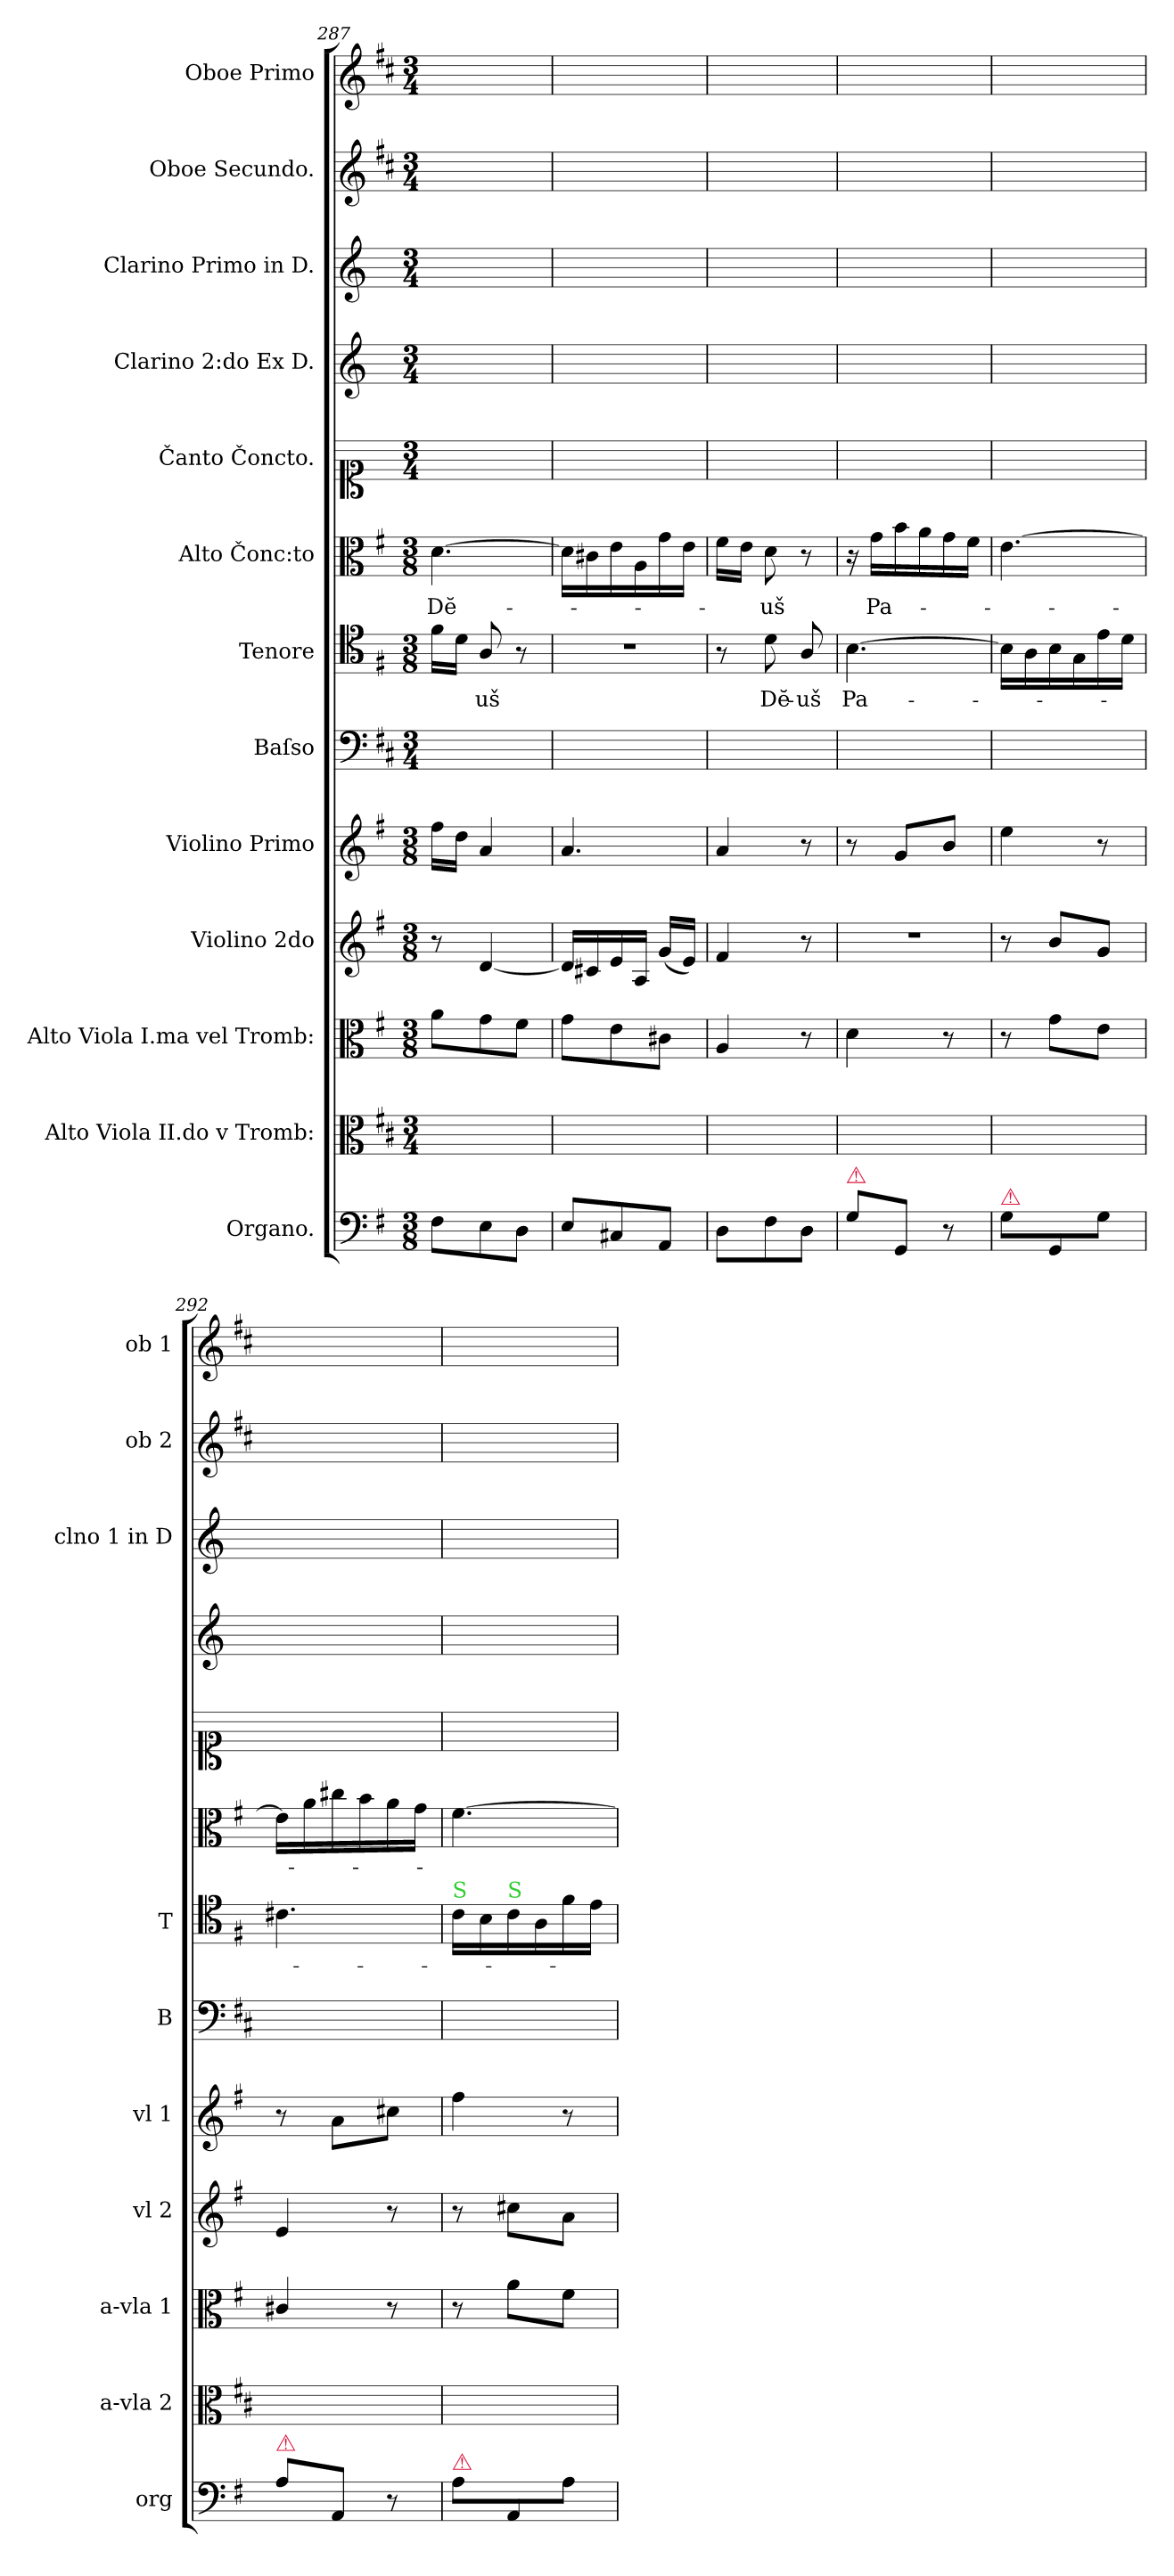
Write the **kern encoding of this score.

**kern	**kern	**kern	**kern	**kern	**kern	**kern	**text	**kern	**text	**kern	**kern	**kern	**kern	**kern
*part13	*part12	*part11	*part10	*part9	*part8	*part7	*part7	*part6	*part6	*part5	*part4	*part3	*part2	*part1
*staff13	*staff12	*staff11	*staff10	*staff9	*staff8	*staff7	*staff7	*staff6	*staff6	*staff5	*staff4	*staff3	*staff2	*staff1
*I"Organo.	*I"Alto Viola II.do v Tromb:	*I"Alto Viola I.ma vel Tromb:	*I"Violino 2do	*I"Violino Primo	*I"Baſso	*I"Tenore	*	*I"Alto Čonc:to	*	*I"Čanto Čoncto.	*I"Clarino 2:do Ex D.	*I"Clarino Primo in D.	*I"Oboe Secundo.	*I"Oboe Primo
*I'org	*I'a-vla 2	*I'a-vla 1	*I'vl 2	*I'vl 1	*I'B	*I'T	*	*	*	*	*	*I'clno 1 in D	*I'ob 2	*I'ob 1
*clefF4	*clefC3	*clefC3	*clefG2	*clefG2	*clefF4	*clefC4	*	*clefC3	*	*clefC1	*clefG2	*clefG2	*clefG2	*clefG2
*	*	*	*	*	*	*	*	*	*	*	*ITrd-1c-2	*ITrd-1c-2	*	*
*k[f#]	*k[f#c#]	*k[f#]	*k[f#]	*k[f#]	*k[f#c#]	*k[f#]	*	*k[f#]	*	*k[]	*k[f#c#]	*k[f#c#]	*k[f#c#]	*k[f#c#]
*M3/8	*M3/4	*M3/8	*M3/8	*M3/8	*M3/4	*M3/8	*	*M3/8	*	*M3/4	*M3/4	*M3/4	*M3/4	*M3/4
=287	=287	=287	=287	=287	=287	=287	=287	=287	=287	=287	=287	=287	=287	=287
8F#\L	4.ryy	8a\L	8r	16ff#\LL	4.ryy	16f#\LL	.	[4.d\	Dĕ-	4.ryy	4.ryy	4.ryy	4.ryy	4.ryy
.	.	.	.	16dd\JJ	.	16d\JJ	.	.	.	.	.	.	.	.
8E\	.	8g\	[4d/	4a/	.	8A/	-uš	.	.	.	.	.	.	.
8D\J	.	8f#\J	.	.	.	8r	.	.	.	.	.	.	.	.
=288	=288	=288	=288	=288	=288	=288	=288	=288	=288	=288	=288	=288	=288	=288
8E/L	4.ryy	8g\L	16d/LL]	4.a/	4.ryy	4.r	.	16d\LL]	.	4.ryy	4.ryy	4.ryy	4.ryy	4.ryy
.	.	.	16c#X/	.	.	.	.	16c#X\	.	.	.	.	.	.
8C#X/	.	8e\	16e/	.	.	.	.	16e\	.	.	.	.	.	.
.	.	.	16A/JJ	.	.	.	.	16A\	.	.	.	.	.	.
8AA/J	.	8c#X\J	(16g/LL	.	.	.	.	16g\	.	.	.	.	.	.
.	.	.	16e/JJ)	.	.	.	.	16e\JJ	.	.	.	.	.	.
=289	=289	=289	=289	=289	=289	=289	=289	=289	=289	=289	=289	=289	=289	=289
8D\L	4.ryy	4A/	4f#/	4a/	4.ryy	8r	.	16f#\LL	.	4.ryy	4.ryy	4.ryy	4.ryy	4.ryy
.	.	.	.	.	.	.	.	16e\JJ	.	.	.	.	.	.
8F#\	.	.	.	.	.	8d\	Dĕ-	8d\	-uš	.	.	.	.	.
8D\J	.	8r	8r	8r	.	8A/	-uš	8r	.	.	.	.	.	.
=290	=290	=290	=290	=290	=290	=290	=290	=290	=290	=290	=290	=290	=290	=290
!LO:TX:a:color=crimson:t=⚠	!	!	!	!	!	!	!	!	!	!	!	!	!	!
8G\L	4.ryy	4d\	4.r	8r	4.ryy	[4.B\	Pa-	16r	.	4.ryy	4.ryy	4.ryy	4.ryy	4.ryy
.	.	.	.	.	.	.	.	16g\LL	Pa-	.	.	.	.	.
8GG/J	.	.	.	8g/L	.	.	.	16b\	.	.	.	.	.	.
.	.	.	.	.	.	.	.	16a\	.	.	.	.	.	.
8r	.	8r	.	8b/J	.	.	.	16g\	.	.	.	.	.	.
.	.	.	.	.	.	.	.	16f#\JJ	.	.	.	.	.	.
=291	=291	=291	=291	=291	=291	=291	=291	=291	=291	=291	=291	=291	=291	=291
!LO:TX:a:color=crimson:t=⚠	!	!	!	!	!	!	!	!	!	!	!	!	!	!
8G\L	4.ryy	8r	8r	4ee\	4.ryy	16B\LL]	.	[4.e\	.	4.ryy	4.ryy	4.ryy	4.ryy	4.ryy
.	.	.	.	.	.	16A\	.	.	.	.	.	.	.	.
8GG/	.	8g\L	8b/L	.	.	16B\	.	.	.	.	.	.	.	.
.	.	.	.	.	.	16G\	.	.	.	.	.	.	.	.
8G\J	.	8e\J	8g/J	8r	.	16e\	.	.	.	.	.	.	.	.
.	.	.	.	.	.	16d\JJ	.	.	.	.	.	.	.	.
=292	=292	=292	=292	=292	=292	=292	=292	=292	=292	=292	=292	=292	=292	=292
!LO:TX:a:color=crimson:t=⚠	!	!	!	!	!	!	!	!	!	!	!	!	!	!
8A\L	4.ryy	4c#X/	4e/	8r	4.ryy	4.c#X\	.	16e\LL]	.	4.ryy	4.ryy	4.ryy	4.ryy	4.ryy
.	.	.	.	.	.	.	.	16a\	.	.	.	.	.	.
8AA/J	.	.	.	8a\L	.	.	.	16cc#X\	.	.	.	.	.	.
.	.	.	.	.	.	.	.	16b\	.	.	.	.	.	.
8r	.	8r	8r	8cc#X\J	.	.	.	16a\	.	.	.	.	.	.
.	.	.	.	.	.	.	.	16g\JJ	.	.	.	.	.	.
=293	=293	=293	=293	=293	=293	=293	=293	=293	=293	=293	=293	=293	=293	=293
!	!	!	!	!	!	!LO:TX:a:color=limegreen:t=S	!	!	!	!	!	!	!	!
!LO:TX:a:color=crimson:t=⚠	!	!	!	!	!	!	!	!	!	!	!	!	!	!
8A\L	4.ryy	8r	8r	4ff#\	4.ryy	16c\LL	.	[4.f#\	.	4.ryy	4.ryy	4.ryy	4.ryy	4.ryy
.	.	.	.	.	.	16B\	.	.	.	.	.	.	.	.
!	!	!	!	!	!	!LO:TX:a:color=limegreen:t=S	!	!	!	!	!	!	!	!
8AA/	.	8a\L	8cc#X\L	.	.	16c\	.	.	.	.	.	.	.	.
.	.	.	.	.	.	16A\	.	.	.	.	.	.	.	.
8A\J	.	8f#\J	8a\J	8r	.	16f#\	.	.	.	.	.	.	.	.
.	.	.	.	.	.	16e\JJ	.	.	.	.	.	.	.	.
=	=	=	=	=	=	=	=	=	=	=	=	=	=	=
*-	*-	*-	*-	*-	*-	*-	*-	*-	*-	*-	*-	*-	*-	*-
